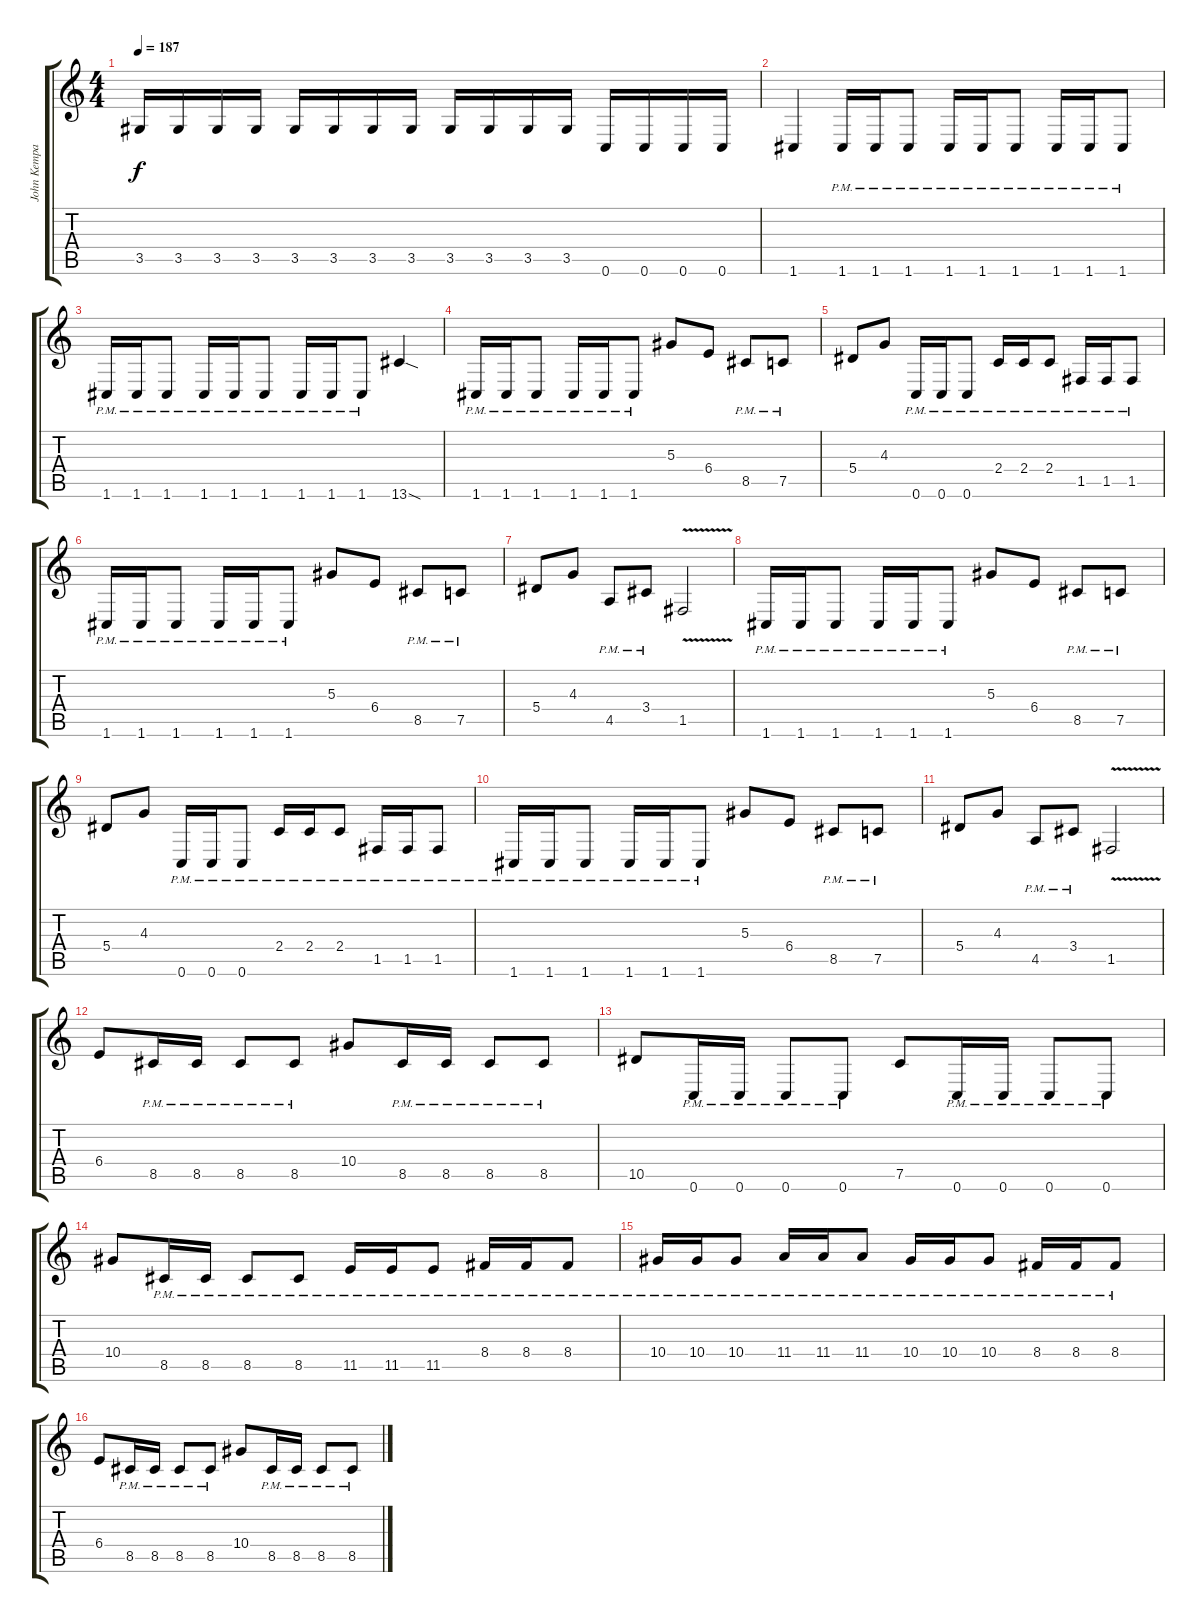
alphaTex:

\track ("John Kempainen (Rythm Guitar)" "John Kempa") {instrument distortionguitar}
\staff {score tabs}
\tuning (C4 G3 Eb3 Bb2 F2 C2) {hide}
\ts (4 4)
\tempo 187
\clef g2
\ks c
3.5.16{dy f} 3.5.16 3.5.16 3.5.16 3.5.16 3.5.16 3.5.16 3.5.16 3.5.16 3.5.16 3.5.16 3.5.16 0.6.16 0.6.16 0.6.16 0.6.16 |
1.6.4 1.6{pm}.16 1.6{pm}.16 1.6{pm}.8 1.6{pm}.16 1.6{pm}.16 1.6{pm}.8 1.6{pm}.16 1.6{pm}.16 1.6{pm}.8 |
1.6{pm}.16 1.6{pm}.16 1.6{pm}.8 1.6{pm}.16 1.6{pm}.16 1.6{pm}.8 1.6{pm}.16 1.6{pm}.16 1.6{pm}.8 13.6{sod}.4 |
1.6{pm}.16 1.6{pm}.16 1.6{pm}.8 1.6{pm}.16 1.6{pm}.16 1.6{pm}.8 5.3.8 6.4.8 8.5{pm}.8 7.5{pm}.8 |
5.4.8 4.3.8 0.6{pm}.16 0.6{pm}.16 0.6{pm}.8 2.4{pm}.16 2.4{pm}.16 2.4{pm}.8 1.5{pm}.16 1.5{pm}.16 1.5{pm}.8 |
1.6{pm}.16 1.6{pm}.16 1.6{pm}.8 1.6{pm}.16 1.6{pm}.16 1.6{pm}.8 5.3.8 6.4.8 8.5{pm}.8 7.5{pm}.8 |
5.4.8 4.3.8 4.5{pm}.8 3.4{pm}.8 1.5{v}.2 |
1.6{pm}.16 1.6{pm}.16 1.6{pm}.8 1.6{pm}.16 1.6{pm}.16 1.6{pm}.8 5.3.8 6.4.8 8.5{pm}.8 7.5{pm}.8 |
5.4.8 4.3.8 0.6{pm}.16 0.6{pm}.16 0.6{pm}.8 2.4{pm}.16 2.4{pm}.16 2.4{pm}.8 1.5{pm}.16 1.5{pm}.16 1.5{pm}.8 |
1.6{pm}.16 1.6{pm}.16 1.6{pm}.8 1.6{pm}.16 1.6{pm}.16 1.6{pm}.8 5.3.8 6.4.8 8.5{pm}.8 7.5{pm}.8 |
5.4.8 4.3.8 4.5{pm}.8 3.4{pm}.8 1.5{v}.2 |
6.4.8 8.5{pm}.16 8.5{pm}.16 8.5{pm}.8 8.5{pm}.8 10.4.8 8.5{pm}.16 8.5{pm}.16 8.5{pm}.8 8.5{pm}.8 |
10.5.8 0.6{pm}.16 0.6{pm}.16 0.6{pm}.8 0.6{pm}.8 7.5.8 0.6{pm}.16 0.6{pm}.16 0.6{pm}.8 0.6{pm}.8 |
10.4.8 8.5{pm}.16 8.5{pm}.16 8.5{pm}.8 8.5{pm}.8 11.5{pm}.16 11.5{pm}.16 11.5{pm}.8 8.4{pm}.16 8.4{pm}.16 8.4{pm}.8 |
10.4{pm}.16 10.4{pm}.16 10.4{pm}.8 11.4{pm}.16 11.4{pm}.16 11.4{pm}.8 10.4{pm}.16 10.4{pm}.16 10.4{pm}.8 8.4{pm}.16 8.4{pm}.16 8.4{pm}.8 |
6.4.8 8.5{pm}.16 8.5{pm}.16 8.5{pm}.8 8.5{pm}.8 10.4.8 8.5{pm}.16 8.5{pm}.16 8.5{pm}.8 8.5{pm}.8
